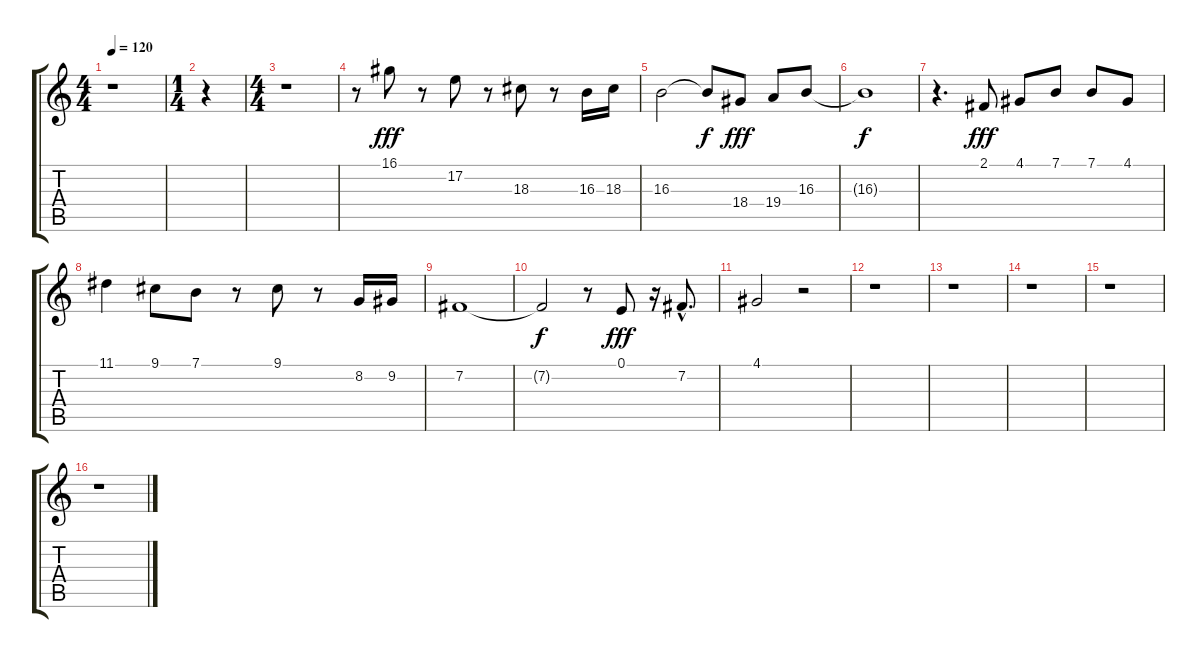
\track "" {instrument lead4chiff}
\staff {score tabs}
\tuning (E4 B3 G3 D3 A2 E2) {hide}
\ts (4 4)
\tempo 120
\clef g2
\ks c
r.1{dy fff instrument lead4chiff} |
\ts (1 4)
r.4 |
\ts (4 4)
r.1 |
r.8 16.1.8 r.8 17.2.8 r.8 18.3.8 r.8 16.3.16 18.3.16 |
16.3.2 16.3{t}.8{dy f} 18.4.8{dy fff} 19.4.8 16.3.8 |
16.3{t}.1{dy f} |
r.4{d} 2.1.8{dy fff} 4.1.8 7.1.8 7.1.8 4.1.8 |
11.1.4 9.1.8 7.1.8 r.8 9.1.8 r.8 8.2.16 9.2.16 |
7.2.1 |
7.2{t}.2{dy f} r.8 0.1.8{dy fff} r.16 7.2{hac}.8{d} |
4.1.2 r.2 |
r.1 |
r.1 |
r.1 |
r.1 |
r.1
